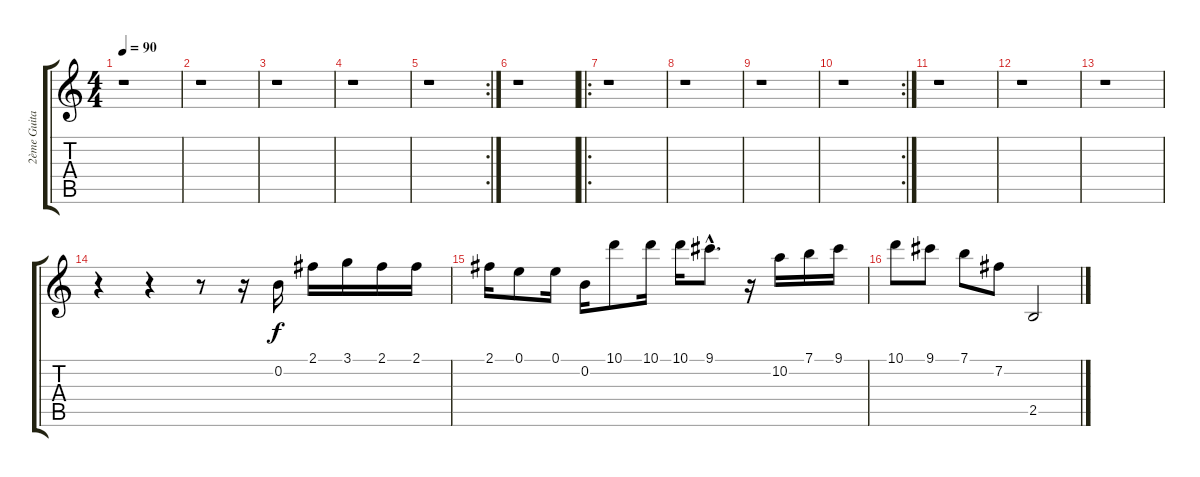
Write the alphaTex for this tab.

\track ("2ème Guitare" "2ème Guita") {instrument electricguitarclean}
\staff {score tabs}
\tuning (E4 B3 G3 D3 A2 E2) {hide}
\ts (4 4)
\tempo 90
\clef g2
\ks c
r.1{dy f} |
r.1 |
r.1 |
r.1 |
\rc 2
r.1 |
r.1 |
\ro
r.1 |
r.1 |
r.1 |
\rc 2
r.1 |
r.1 |
r.1 |
r.1 |
r.4 r.4 r.8 r.16 0.2.16 2.1.16 3.1.16 2.1.16 2.1.16 |
2.1.16 0.1.8 0.1.16 0.2.16 10.1.8 10.1.16 10.1.16 9.1{hac}.8{d} r.16 10.2.16 7.1.16 9.1.16 |
10.1.8 9.1.8 7.1.8 7.2.8 2.5.2
